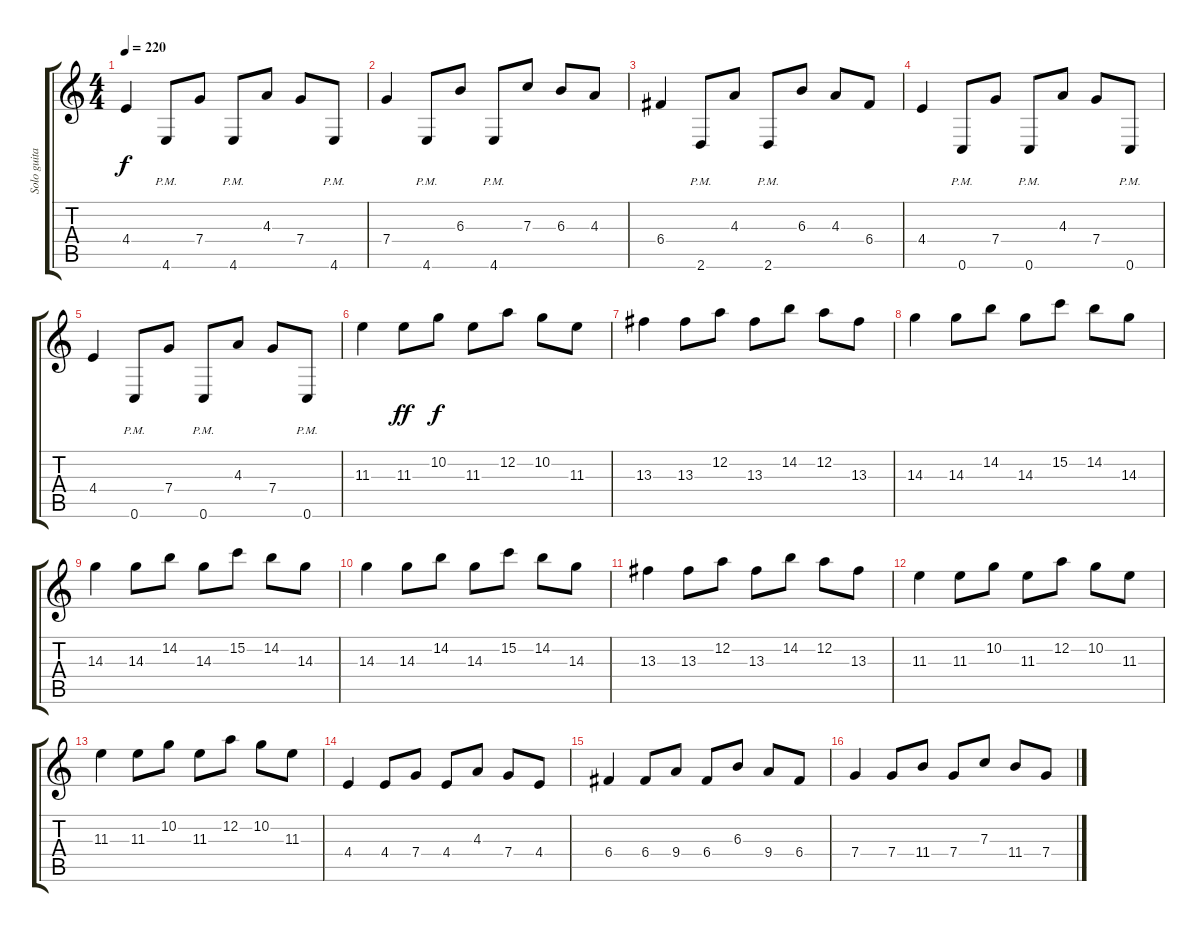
\track ("Solo guitar" "Solo guita") {instrument distortionguitar}
\staff {score tabs}
\tuning (D4 A3 F3 C3 G2 C2) {hide}
\ts (4 4)
\tempo 220
\clef g2
\ks c
4.4.4{dy f} 4.6{pm}.8 7.4.8 4.6{pm}.8 4.3.8 7.4.8 4.6{pm}.8 |
7.4.4 4.6{pm}.8 6.3.8 4.6{pm}.8 7.3.8 6.3.8 4.3.8 |
6.4.4 2.6{pm}.8 4.3.8 2.6{pm}.8 6.3.8 4.3.8 6.4.8 |
4.4.4 0.6{pm}.8 7.4.8 0.6{pm}.8 4.3.8 7.4.8 0.6{pm}.8 |
4.4.4 0.6{pm}.8 7.4.8 0.6{pm}.8 4.3.8 7.4.8 0.6{pm}.8 |
11.3.4 11.3.8{dy ff} 10.2.8{dy f} 11.3.8 12.2.8 10.2.8 11.3.8 |
13.3.4 13.3.8 12.2.8 13.3.8 14.2.8 12.2.8 13.3.8 |
14.3.4 14.3.8 14.2.8 14.3.8 15.2.8 14.2.8 14.3.8 |
14.3.4 14.3.8 14.2.8 14.3.8 15.2.8 14.2.8 14.3.8 |
14.3.4 14.3.8 14.2.8 14.3.8 15.2.8 14.2.8 14.3.8 |
13.3.4 13.3.8 12.2.8 13.3.8 14.2.8 12.2.8 13.3.8 |
11.3.4 11.3.8 10.2.8 11.3.8 12.2.8 10.2.8 11.3.8 |
11.3.4 11.3.8 10.2.8 11.3.8 12.2.8 10.2.8 11.3.8 |
4.4.4 4.4.8 7.4.8 4.4.8 4.3.8 7.4.8 4.4.8 |
6.4.4 6.4.8 9.4.8 6.4.8 6.3.8 9.4.8 6.4.8 |
7.4.4 7.4.8 11.4.8 7.4.8 7.3.8 11.4.8 7.4.8
